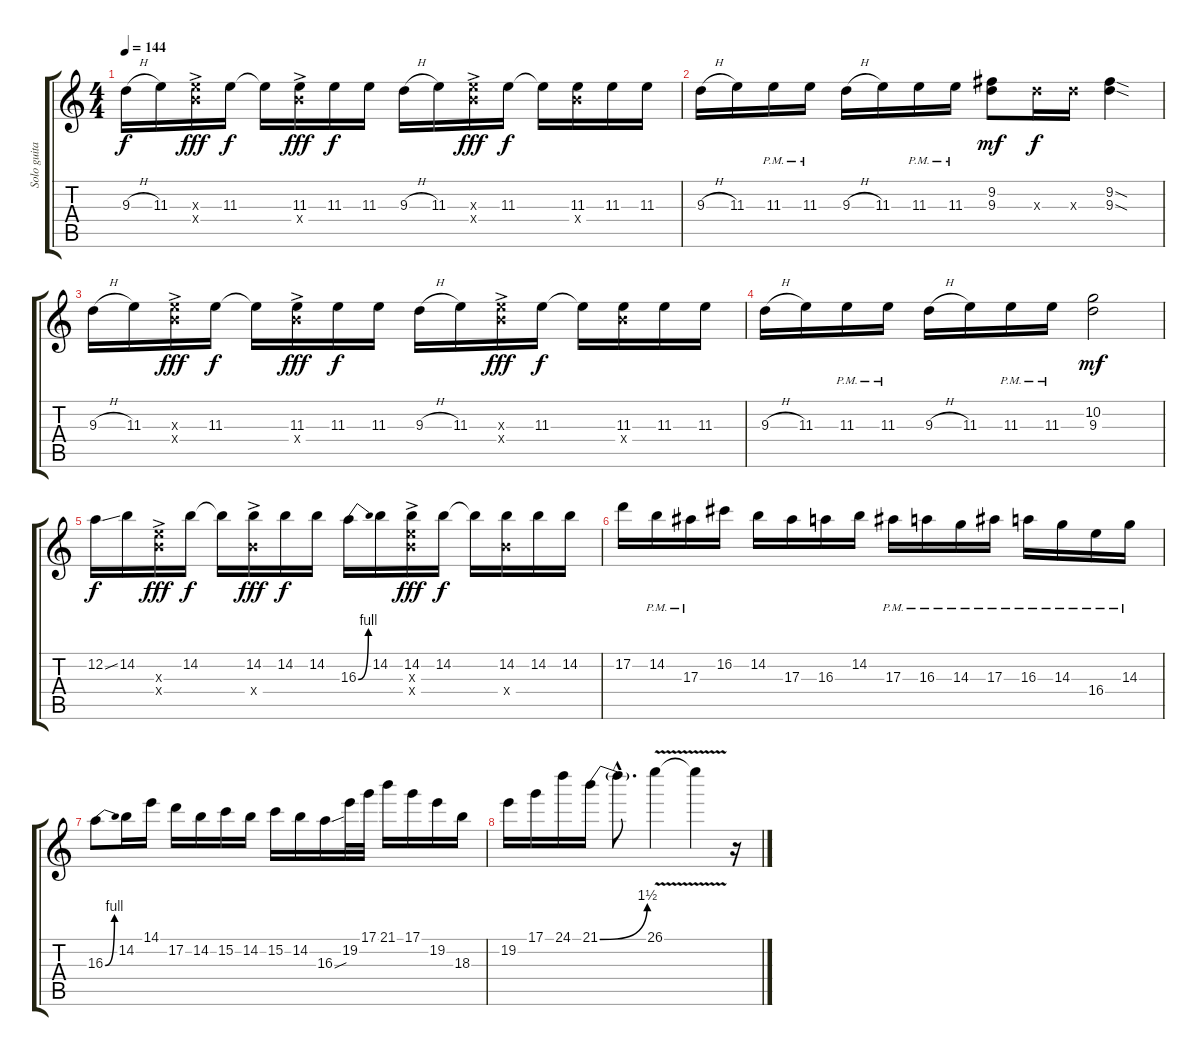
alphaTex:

\track ("Solo guitar" "Solo guita") {instrument distortionguitar}
\staff {score tabs}
\tuning (D4 A3 F3 C3 G2 D2) {hide}
\ts (4 4)
\tempo 144
\clef g2
\ks c
9.3{h}.16{dy f instrument distortionguitar} 11.3.16 (11.3{ac x} 11.4{ac x}).16{dy fff} 11.3.16{dy f} 11.3{t}.16 (11.3 11.4{ac x}).16{dy fff} 11.3.16{dy f} 11.3.16 9.3{h}.16 11.3.16 (11.3{ac x} 11.4{ac x}).16{dy fff} 11.3.16{dy f} 11.3{t}.16 (11.3 11.4{x}).16 11.3.16 11.3.16 |
9.3{h}.16 11.3.16 11.3{pm}.16 11.3{pm}.16 9.3{h}.16 11.3.16 11.3{pm}.16 11.3{pm}.16 (9.2 9.3).8{dy mf} 9.3{x}.16{dy f} 9.3{x}.16 (9.2{sod} 9.3{sod}).4 |
9.3{h}.16 11.3.16 (11.3{ac x} 11.4{ac x}).16{dy fff} 11.3.16{dy f} 11.3{t}.16 (11.3 11.4{ac x}).16{dy fff} 11.3.16{dy f} 11.3.16 9.3{h}.16 11.3.16 (11.3{ac x} 11.4{ac x}).16{dy fff} 11.3.16{dy f} 11.3{t}.16 (11.3 11.4{x}).16 11.3.16 11.3.16 |
9.3{h}.16 11.3.16 11.3{pm}.16 11.3{pm}.16 9.3{h}.16 11.3.16 11.3{pm}.16 11.3{pm}.16 (10.2 9.3).2{dy mf} |
12.2{ss}.16{dy f} 14.2.16 (11.3{ac x} 11.4{ac x}).16{dy fff} 14.2.16{dy f} 14.2{t}.16 (14.2 11.4{ac x}).16{dy fff} 14.2.16{dy f} 14.2.16 16.3{be (bend 0 0 60 4)}.16 14.2.16 (14.2 11.3{ac x} 11.4{ac x}).16{dy fff} 14.2.16{dy f} 14.2{t}.16 (14.2 11.4{x}).16 14.2.16 14.2.16 |
17.2.16 14.2{pm}.16 17.3{pm}.16 16.2.16 14.2.16 17.3.16 16.3.16 14.2.16 17.3{pm}.16 16.3{pm}.16 14.3{pm}.16 17.3{pm}.16 16.3{pm}.16 14.3{pm}.16 16.4{pm}.16 14.3{pm}.16 |
16.3{be (bend 0 0 60 4)}.8 14.2.16 14.1.16 17.2.16 14.2.16 15.2.16 14.2.16 15.2.16 14.2.16 16.3{sou}.16 19.2.32 17.1.32 21.1.16 17.1.16 19.2.16 18.3.16 |
19.2.16 17.1.16 24.1.16 21.1{be (bend 0 0 60 6)}.16 21.1{hac t}.8{d} 26.1{v}.4 26.1{t}.4 r.16
